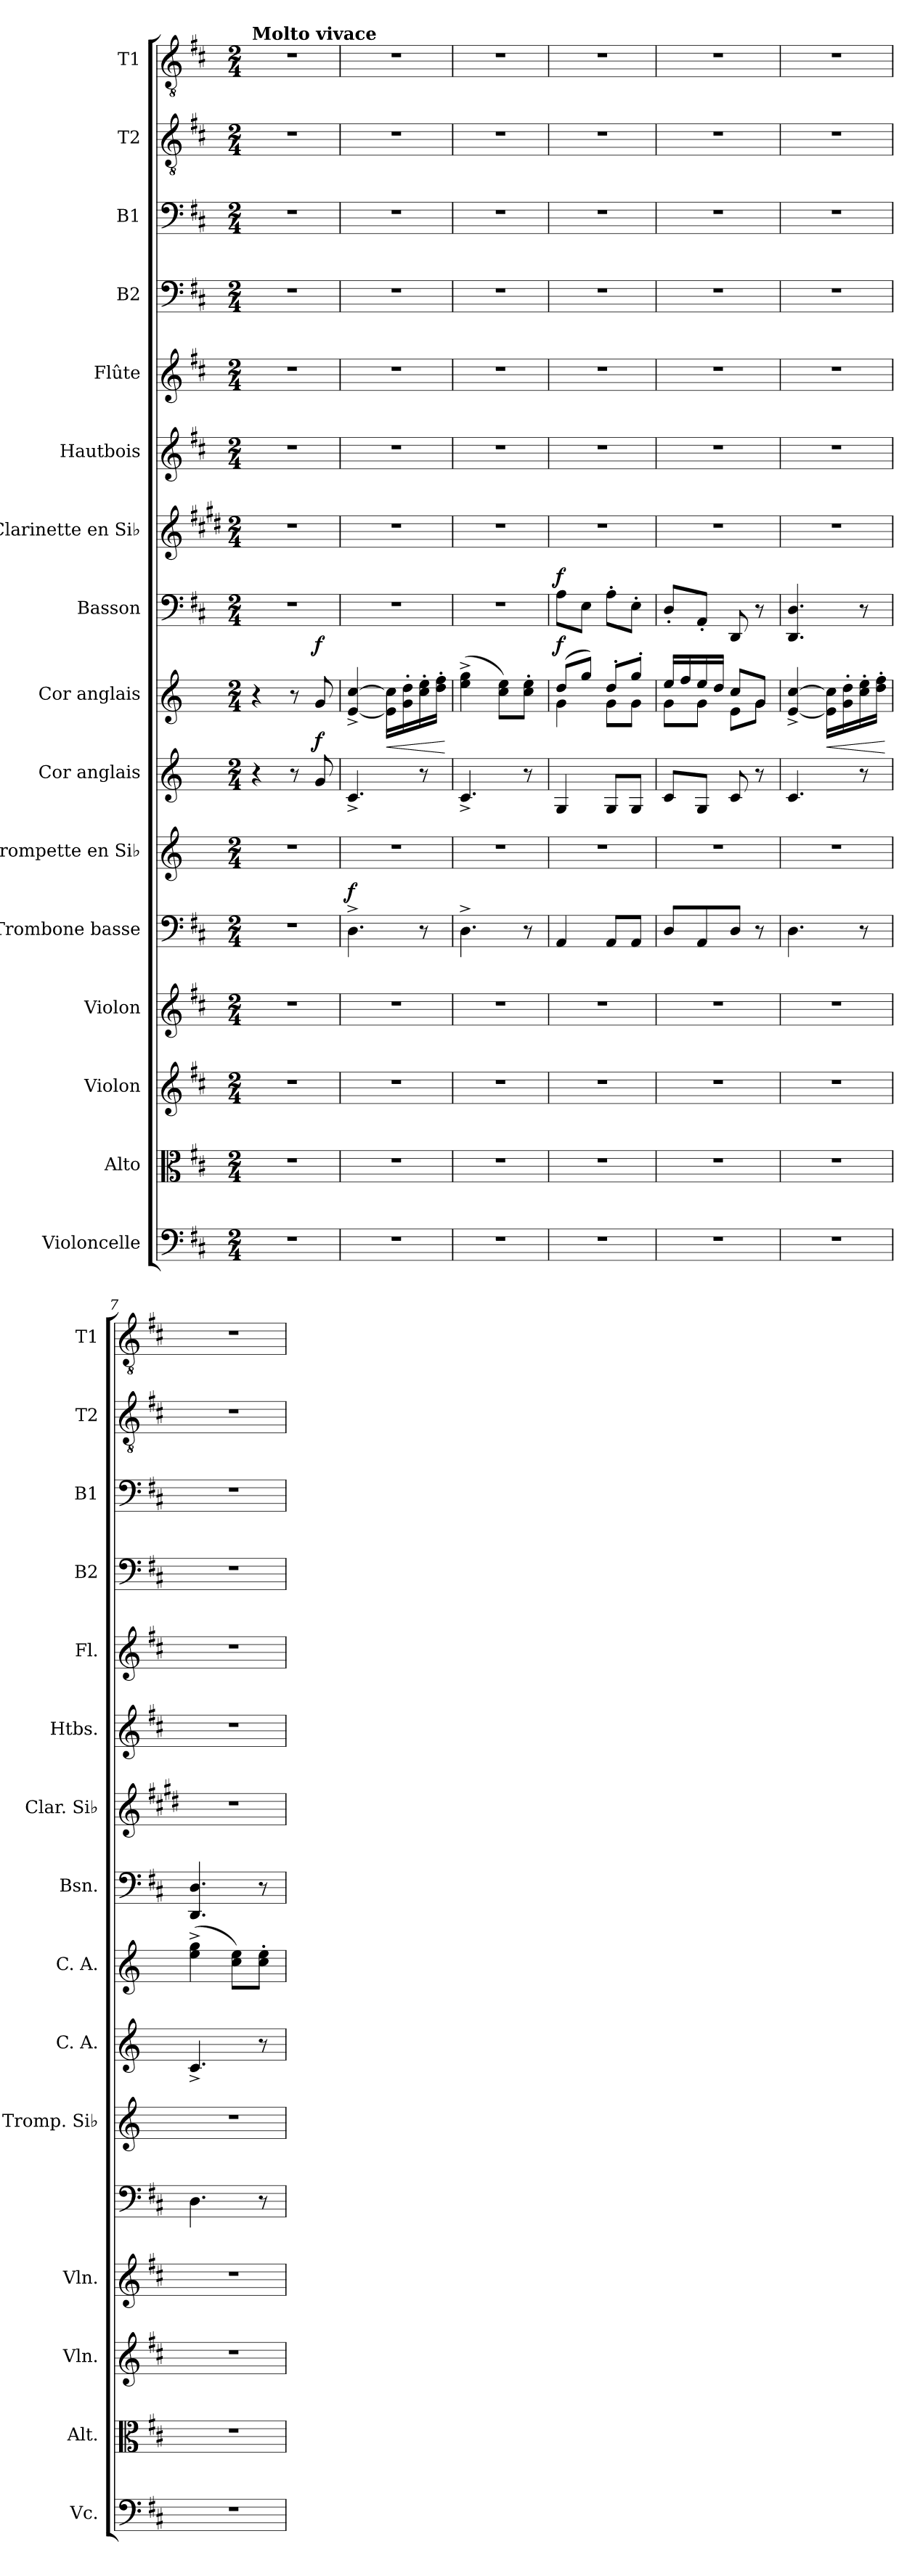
**kern	**kern	**kern	**kern	**kern	**dynam	**kern	**kern	**dynam	**kern	**dynam	**kern	**dynam	**kern	**kern	**kern	**kern	**kern	**kern	**kern
*part16	*part15	*part14	*part13	*part12	*part12	*part11	*part10	*part10	*part9	*part9	*part8	*part8	*part7	*part6	*part5	*part4	*part3	*part2	*part1
*staff16	*staff15	*staff14	*staff13	*staff12	*staff12	*staff11	*staff10	*staff10	*staff9	*staff9	*staff8	*staff8	*staff7	*staff6	*staff5	*staff4	*staff3	*staff2	*staff1
*I"Violoncelle	*I"Alto	*I"Violon	*I"Violon	*I"Trombone basse	*	*I"Trompette en Si♭	*I"Cor anglais	*	*I"Cor anglais	*	*I"Basson	*	*I"Clarinette en Si♭	*I"Hautbois	*I"Flûte	*I"B2	*I"B1	*I"T2	*I"T1
*I'Vc.	*I'Alt.	*I'Vln.	*I'Vln.	*	*	*I'Tromp. Si♭	*I'C. A.	*	*I'C. A.	*	*I'Bsn.	*	*I'Clar. Si♭	*I'Htbs.	*I'Fl.	*I'B2	*I'B1	*I'T2	*I'T1
*clefF4	*clefC3	*clefG2	*clefG2	*clefF4	*	*clefG2	*clefG2	*	*clefG2	*	*clefF4	*	*clefG2	*clefG2	*clefG2	*clefF4	*clefF4	*clefGv2	*clefGv2
*	*	*	*	*	*	*ITrd6c10	*ITrd6c10	*	*ITrd6c10	*	*	*	*ITrd1c2	*	*	*	*	*	*
*k[f#c#]	*k[f#c#]	*k[f#c#]	*k[f#c#]	*k[f#c#]	*	*k[f#c#]	*k[f#c#]	*	*k[f#c#]	*	*k[f#c#]	*	*k[f#c#]	*k[f#c#]	*k[f#c#]	*k[f#c#]	*k[f#c#]	*k[f#c#]	*k[f#c#]
*M2/4	*M2/4	*M2/4	*M2/4	*M2/4	*	*M2/4	*M2/4	*	*M2/4	*	*M2/4	*	*M2/4	*M2/4	*M2/4	*M2/4	*M2/4	*M2/4	*M2/4
*MM108	*MM108	*MM108	*MM108	*MM108	*	*MM108	*MM108	*	*MM108	*	*MM108	*	*MM108	*MM108	*MM108	*MM108	*MM108	*MM108	*MM108
=1	=1	=1	=1	=1	=1	=1	=1	=1	=1	=1	=1	=1	=1	=1	=1	=1	=1	=1	=1
!	!	!	!	!	!	!	!	!	!	!	!	!	!	!	!	!	!	!	!LO:TX:a:B:t=Molto vivace
2r	2r	2r	2r	2r	.	2r	4r	.	4r	.	2r	.	2r	2r	2r	2r	2r	2r	2r
.	.	.	.	.	.	.	8r	.	8r	.	.	.	.	.	.	.	.	.	.
!	!	!	!	!	!	!	!	!LO:DY:a	!	!LO:DY:a	!	!	!	!	!	!	!	!	!
.	.	.	.	.	.	.	8A/	f	8A/	f	.	.	.	.	.	.	.	.	.
=2	=2	=2	=2	=2	=2	=2	=2	=2	=2	=2	=2	=2	=2	=2	=2	=2	=2	=2	=2
!	!	!	!	!	!LO:DY:a	!	!	!	!	!	!	!	!	!	!	!	!	!	!
2r	2r	2r	2r	4.D^\	f	2r	4.D^/	.	[4F#/^ [4d/^	.	2r	.	2r	2r	2r	2r	2r	2r	2r
!	!	!	!	!	!	!	!	!	!	!LO:HP:b	!	!	!	!	!	!	!	!	!
.	.	.	.	.	.	.	.	.	16F#\] 16d\]LL	<	.	.	.	.	.	.	.	.	.
.	.	.	.	.	.	.	.	.	16A\' 16e\'	.	.	.	.	.	.	.	.	.	.
.	.	.	.	8r	.	.	8r	.	16d\' 16f#\'	.	.	.	.	.	.	.	.	.	.
.	.	.	.	.	.	.	.	.	16e\' 16g\'JJ	.	.	.	.	.	.	.	.	.	.
.	.	.	.	.	.	.	.	.	.	[	.	.	.	.	.	.	.	.	.
=3	=3	=3	=3	=3	=3	=3	=3	=3	=3	=3	=3	=3	=3	=3	=3	=3	=3	=3	=3
2r	2r	2r	2r	4.D^\	.	2r	4.D^/	.	(4f#\^ 4a\^	.	2r	.	2r	2r	2r	2r	2r	2r	2r
.	.	.	.	.	.	.	.	.	8d\ 8f#\L)	.	.	.	.	.	.	.	.	.	.
.	.	.	.	8r	.	.	8r	.	8d\' 8f#\'J	.	.	.	.	.	.	.	.	.	.
=4	=4	=4	=4	=4	=4	=4	=4	=4	=4	=4	=4	=4	=4	=4	=4	=4	=4	=4	=4
*	*	*	*	*	*	*	*	*	*^	*	*	*	*	*	*	*	*	*	*
!	!	!	!	!	!	!	!	!	!	!	!LO:DY:a	!	!LO:DY:a	!	!	!	!	!	!	!
2r	2r	2r	2r	4AA/	.	2r	4AA/	.	(8e/L	4A\	f	8A\L	f	2r	2r	2r	2r	2r	2r	2r
.	.	.	.	.	.	.	.	.	8a/J)	.	.	8E\J	.	.	.	.	.	.	.	.
.	.	.	.	8AA/L	.	.	8AA/L	.	8e'/L	8A\L	.	8A'\L	.	.	.	.	.	.	.	.
.	.	.	.	8AA/J	.	.	8AA/J	.	8a'/J	8A\J	.	8E'\J	.	.	.	.	.	.	.	.
=5	=5	=5	=5	=5	=5	=5	=5	=5	=5	=5	=5	=5	=5	=5	=5	=5	=5	=5	=5	=5
2r	2r	2r	2r	8D/L	.	2r	8D/L	.	16f#/LL	8A\L	.	8D'/L	.	2r	2r	2r	2r	2r	2r	2r
.	.	.	.	.	.	.	.	.	16g/	.	.	.	.	.	.	.	.	.	.	.
.	.	.	.	8AA/	.	.	8AA/J	.	16f#/	8A\J	.	8AA'/J	.	.	.	.	.	.	.	.
.	.	.	.	.	.	.	.	.	16e/JJ	.	.	.	.	.	.	.	.	.	.	.
.	.	.	.	8D/J	.	.	8D/	.	8d/L	8F#\L	.	8DD/	.	.	.	.	.	.	.	.
.	.	.	.	8r	.	.	8r	.	8A/J	8A\J	.	8r	.	.	.	.	.	.	.	.
*	*	*	*	*	*	*	*	*	*v	*v	*	*	*	*	*	*	*	*	*	*
=6	=6	=6	=6	=6	=6	=6	=6	=6	=6	=6	=6	=6	=6	=6	=6	=6	=6	=6	=6
2r	2r	2r	2r	4.D\	.	2r	4.D/	.	[4F#/^ [4d/^	.	4.DD/ 4.D/	.	2r	2r	2r	2r	2r	2r	2r
!	!	!	!	!	!	!	!	!	!	!LO:HP:b	!	!	!	!	!	!	!	!	!
.	.	.	.	.	.	.	.	.	16F#\] 16d\]LL	<	.	.	.	.	.	.	.	.	.
.	.	.	.	.	.	.	.	.	16A\' 16e\'	.	.	.	.	.	.	.	.	.	.
.	.	.	.	8r	.	.	8r	.	16d\' 16f#\'	.	8r	.	.	.	.	.	.	.	.
.	.	.	.	.	.	.	.	.	16e\' 16g\'JJ	.	.	.	.	.	.	.	.	.	.
.	.	.	.	.	.	.	.	.	.	[	.	.	.	.	.	.	.	.	.
!!LO:LB:g=z
=7	=7	=7	=7	=7	=7	=7	=7	=7	=7	=7	=7	=7	=7	=7	=7	=7	=7	=7	=7
2r	2r	2r	2r	4.D\	.	2r	4.D^/	.	(4f#\^ 4a\^	.	4.DD/ 4.D/	.	2r	2r	2r	2r	2r	2r	2r
.	.	.	.	.	.	.	.	.	8d\ 8f#\L)	.	.	.	.	.	.	.	.	.	.
.	.	.	.	8r	.	.	8r	.	8d\' 8f#\'J	.	8r	.	.	.	.	.	.	.	.
=	=	=	=	=	=	=	=	=	=	=	=	=	=	=	=	=	=	=	=
*-	*-	*-	*-	*-	*-	*-	*-	*-	*-	*-	*-	*-	*-	*-	*-	*-	*-	*-	*-
